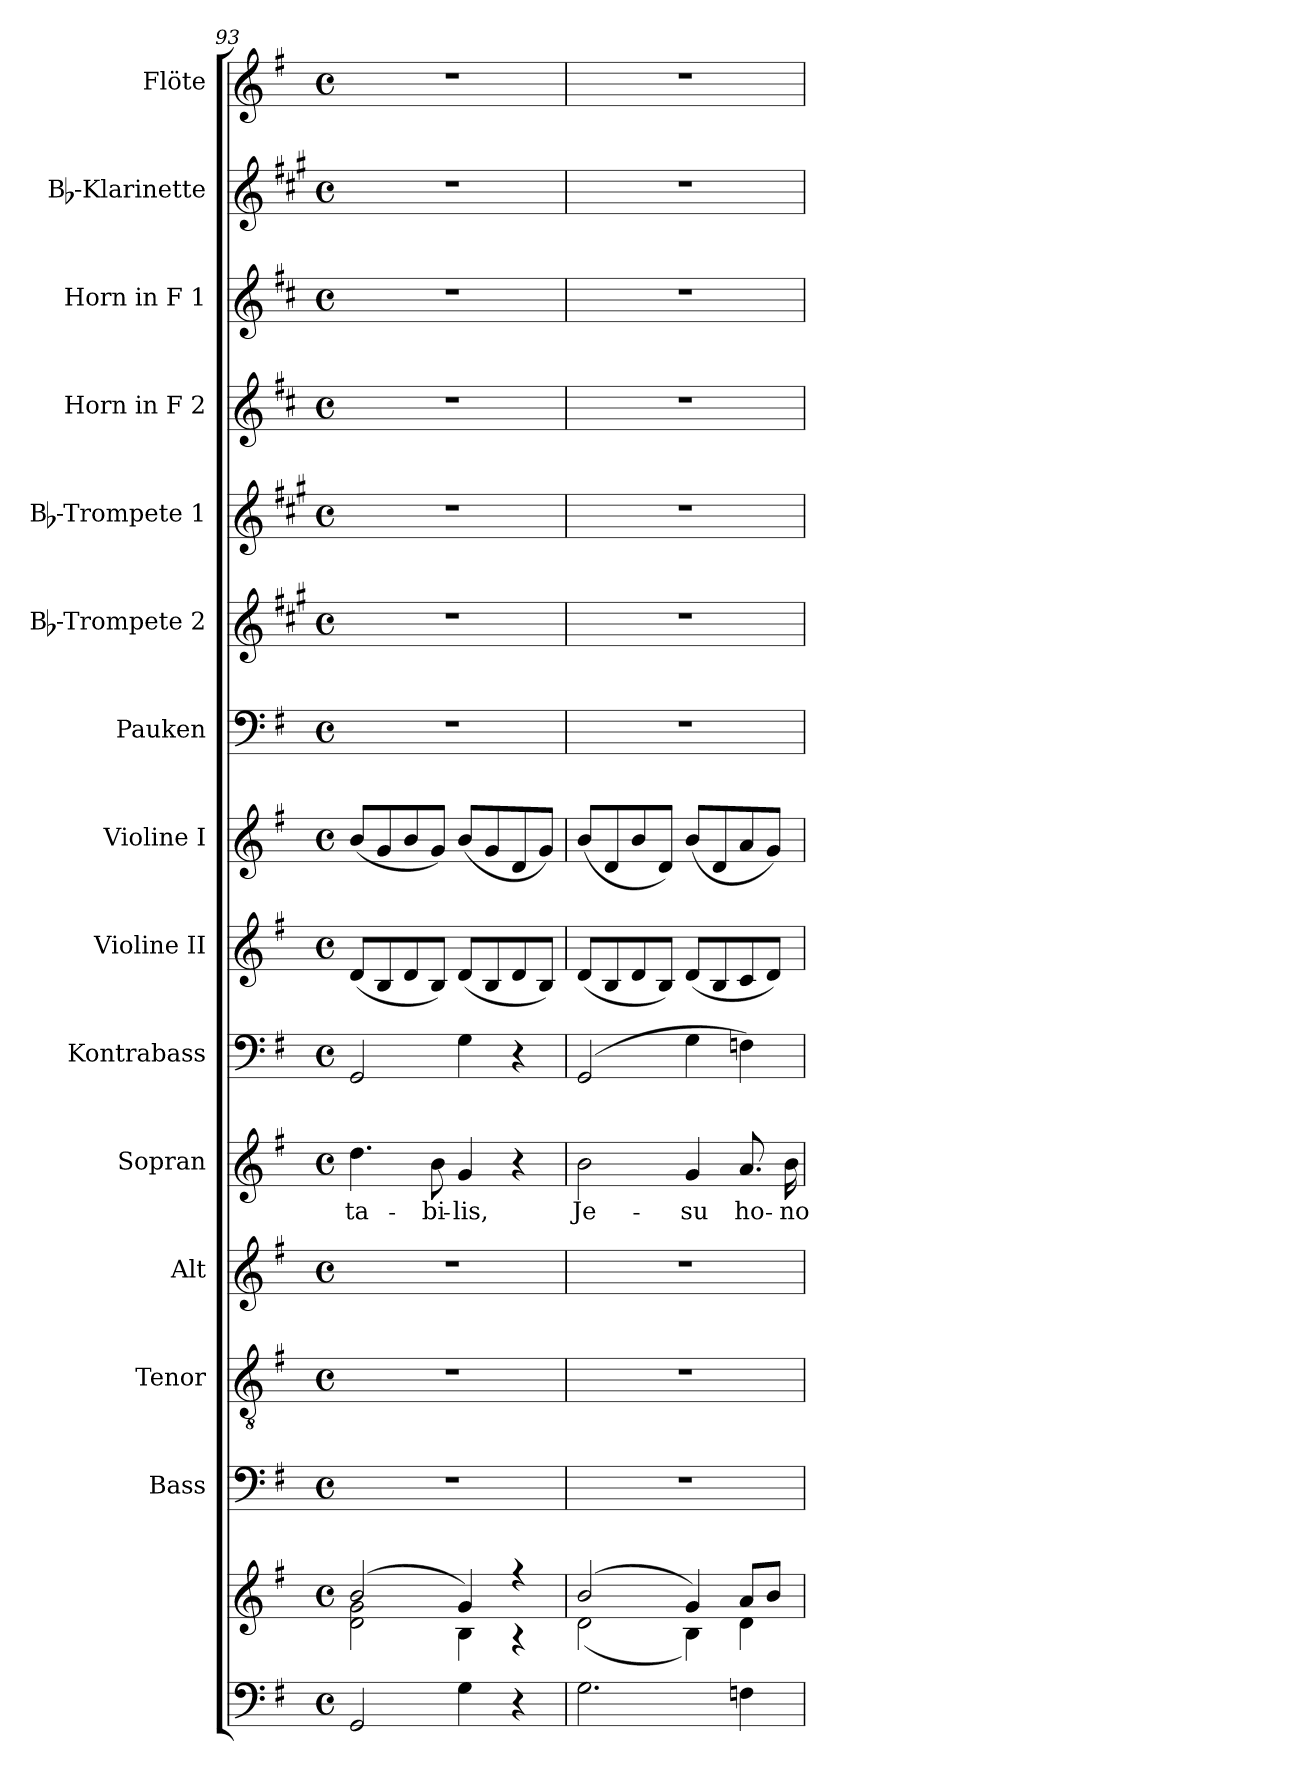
**kern	**kern	**kern	**kern	**kern	**kern	**text	**kern	**kern	**kern	**kern	**kern	**kern	**kern	**kern	**kern	**kern
*part15	*part15	*part14	*part13	*part12	*part11	*part11	*part10	*part9	*part8	*part7	*part6	*part5	*part4	*part3	*part2	*part1
*staff16	*staff15	*staff14	*staff13	*staff12	*staff11	*staff11	*staff10	*staff9	*staff8	*staff7	*staff6	*staff5	*staff4	*staff3	*staff2	*staff1
*	*	*I"Bass	*I"Tenor	*I"Alt	*I"Sopran	*	*I"Kontrabass	*I"Violine II	*I"Violine I	*I"Pauken	*I"Bb-Trompete 2	*I"Bb-Trompete 1	*I"Horn in F 2	*I"Horn in F 1	*I"Bb-Klarinette	*I"Flöte
*	*	*I'B.	*I'T.	*I'A.	*I'S.	*	*I'Kb.	*I'Vl. II	*I'Vl. I	*I'Pk.	*I'Bb Trp. 2	*I'Bb Trp. 1	*	*	*I'Bb Kl.	*I'Fl.
*clefF4	*clefG2	*clefF4	*clefGv2	*clefG2	*clefG2	*	*clefF4	*clefG2	*clefG2	*clefF4	*clefG2	*clefG2	*clefG2	*clefG2	*clefG2	*clefG2
*	*	*	*	*	*	*	*ITrd7c12	*	*	*	*ITrd1c2	*ITrd1c2	*ITrd4c7	*ITrd4c7	*ITrd1c2	*
*k[f#]	*k[f#]	*k[f#]	*k[f#]	*k[f#]	*k[f#]	*	*k[f#]	*k[f#]	*k[f#]	*k[f#]	*k[f#]	*k[f#]	*k[f#]	*k[f#]	*k[f#]	*k[f#]
*G:	*G:	*G:	*G:	*G:	*G:	*	*G:	*G:	*G:	*G:	*G:	*G:	*G:	*G:	*G:	*G:
*M4/4	*M4/4	*M4/4	*M4/4	*M4/4	*M4/4	*	*M4/4	*M4/4	*M4/4	*M4/4	*M4/4	*M4/4	*M4/4	*M4/4	*M4/4	*M4/4
*met(c)	*met(c)	*met(c)	*met(c)	*met(c)	*met(c)	*	*met(c)	*met(c)	*met(c)	*met(c)	*met(c)	*met(c)	*met(c)	*met(c)	*met(c)	*met(c)
=93	=93	=93	=93	=93	=93	=93	=93	=93	=93	=93	=93	=93	=93	=93	=93	=93
*	*^	*	*	*	*	*	*	*	*	*	*	*	*	*	*	*
!	!	!	!	!	!	!	!LO:LY:b	!	!	!	!	!	!	!	!	!	!
2GG/	(2b/	2d\ 2g\	1r	1r	1r	4.dd\	-ta-	2GGG/	(<8d/L	(<8b/L	1r	1r	1r	1r	1r	1r	1r
.	.	.	.	.	.	.	.	.	8B/	8g/	.	.	.	.	.	.	.
.	.	.	.	.	.	.	.	.	8d/	8b/	.	.	.	.	.	.	.
!	!	!	!	!	!	!	!LO:LY:b	!	!	!	!	!	!	!	!	!	!
.	.	.	.	.	.	8b\	-bi-	.	8B/J)	8g/J)	.	.	.	.	.	.	.
!	!	!	!	!	!	!	!LO:LY:b	!	!	!	!	!	!	!	!	!	!
4G\	4g/)	4B\	.	.	.	4g/	-lis,	4GG\	(<8d/L	(<8b/L	.	.	.	.	.	.	.
.	.	.	.	.	.	.	.	.	8B/	8g/	.	.	.	.	.	.	.
4r	4r	4r	.	.	.	4r	.	4r	8d/	8d/	.	.	.	.	.	.	.
.	.	.	.	.	.	.	.	.	8B/J)	8g/J)	.	.	.	.	.	.	.
=94	=94	=94	=94	=94	=94	=94	=94	=94	=94	=94	=94	=94	=94	=94	=94	=94	=94
!	!	!	!	!	!	!	!LO:LY:b	!	!	!	!	!	!	!	!	!	!
2.G\	(2b/	(<2d\	1r	1r	1r	2b\	Je-	(2GGG/	(<8d/L	(<8b/L	1r	1r	1r	1r	1r	1r	1r
.	.	.	.	.	.	.	.	.	8B/	8d/	.	.	.	.	.	.	.
.	.	.	.	.	.	.	.	.	8d/	8b/	.	.	.	.	.	.	.
.	.	.	.	.	.	.	.	.	8B/J)	8d/J)	.	.	.	.	.	.	.
!	!	!	!	!	!	!	!LO:LY:b	!	!	!	!	!	!	!	!	!	!
.	4g/)	4B\)	.	.	.	4g/	-su	4GG\	(<8d/L	(<8b/L	.	.	.	.	.	.	.
.	.	.	.	.	.	.	.	.	8B/	8d/	.	.	.	.	.	.	.
!	!	!	!	!	!	!	!LO:LY:b	!	!	!	!	!	!	!	!	!	!
4Fn\	8a/L	4d\	.	.	.	8.a/	ho-	4FFn\)	8c/	8a/	.	.	.	.	.	.	.
.	8b/J	.	.	.	.	.	.	.	8d/J)	8g/J)	.	.	.	.	.	.	.
!	!	!	!	!	!	!	!LO:LY:b	!	!	!	!	!	!	!	!	!	!
.	.	.	.	.	.	16b\	-no-	.	.	.	.	.	.	.	.	.	.
*	*v	*v	*	*	*	*	*	*	*	*	*	*	*	*	*	*	*
=	=	=	=	=	=	=	=	=	=	=	=	=	=	=	=	=
*-	*-	*-	*-	*-	*-	*-	*-	*-	*-	*-	*-	*-	*-	*-	*-	*-
